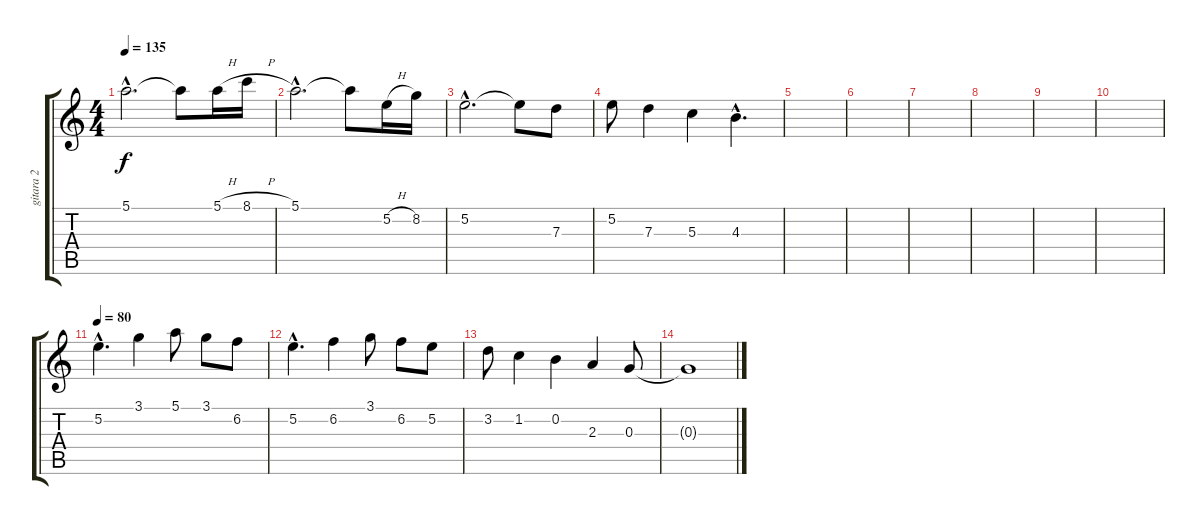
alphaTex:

\track ("gitara 2" "gitara 2") {instrument distortionguitar}
\staff {score tabs}
\tuning (E4 B3 G3 D3 A2 E2) {hide}
\ts (4 4)
\tempo 135
\clef g2
\ks c
5.1{hac}.2{d dy f volume 13 instrument electricguitarjazz} 5.1{t}.8 5.1{h}.16 8.1{h}.16 |
5.1{hac}.2{d} 5.1{t}.8 5.2{h}.16 8.2.16 |
5.2{hac}.2{d} 5.2{t}.8 7.3.8 |
5.2.8 7.3.4 5.3.4 4.3{hac}.4{d} |
|
|
|
|
|
|
\tempo 80
5.2{hac}.4{d} 3.1.4 5.1.8 3.1.8 6.2.8 |
5.2{hac}.4{d} 6.2.4 3.1.8 6.2.8 5.2.8 |
3.2.8 1.2.4 0.2.4 2.3.4 0.3.8 |
0.3{t}.1
